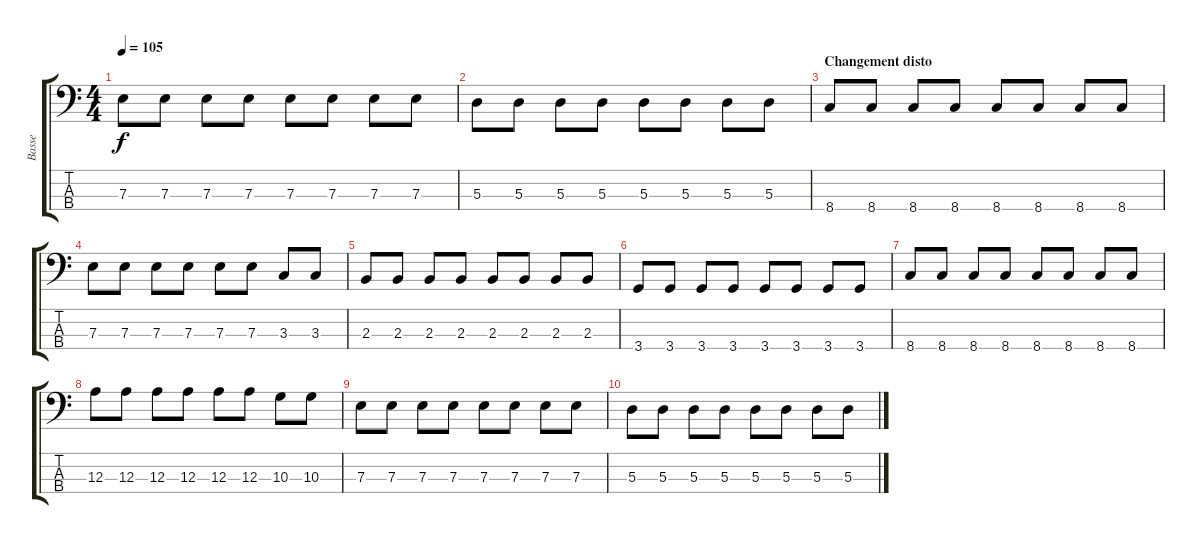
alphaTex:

\track ("Basse" "Basse") {instrument distortionguitar}
\staff {score tabs}
\tuning (G2 D2 A1 E1) {hide}
\ts (4 4)
\tempo 105
\clef f4
\ks c
7.3.8{dy f} 7.3.8 7.3.8 7.3.8 7.3.8 7.3.8 7.3.8 7.3.8 |
5.3.8 5.3.8 5.3.8 5.3.8 5.3.8 5.3.8 5.3.8 5.3.8 |
\section ("" "Changement disto")
8.4.8 8.4.8 8.4.8 8.4.8 8.4.8 8.4.8 8.4.8 8.4.8 |
7.3.8 7.3.8 7.3.8 7.3.8 7.3.8 7.3.8 3.3.8 3.3.8 |
2.3.8 2.3.8 2.3.8 2.3.8 2.3.8 2.3.8 2.3.8 2.3.8 |
3.4.8 3.4.8 3.4.8 3.4.8 3.4.8 3.4.8 3.4.8 3.4.8 |
8.4.8 8.4.8 8.4.8 8.4.8 8.4.8 8.4.8 8.4.8 8.4.8 |
12.3.8 12.3.8 12.3.8 12.3.8 12.3.8 12.3.8 10.3.8 10.3.8 |
7.3.8 7.3.8 7.3.8 7.3.8 7.3.8 7.3.8 7.3.8 7.3.8 |
5.3.8 5.3.8 5.3.8 5.3.8 5.3.8 5.3.8 5.3.8 5.3.8
